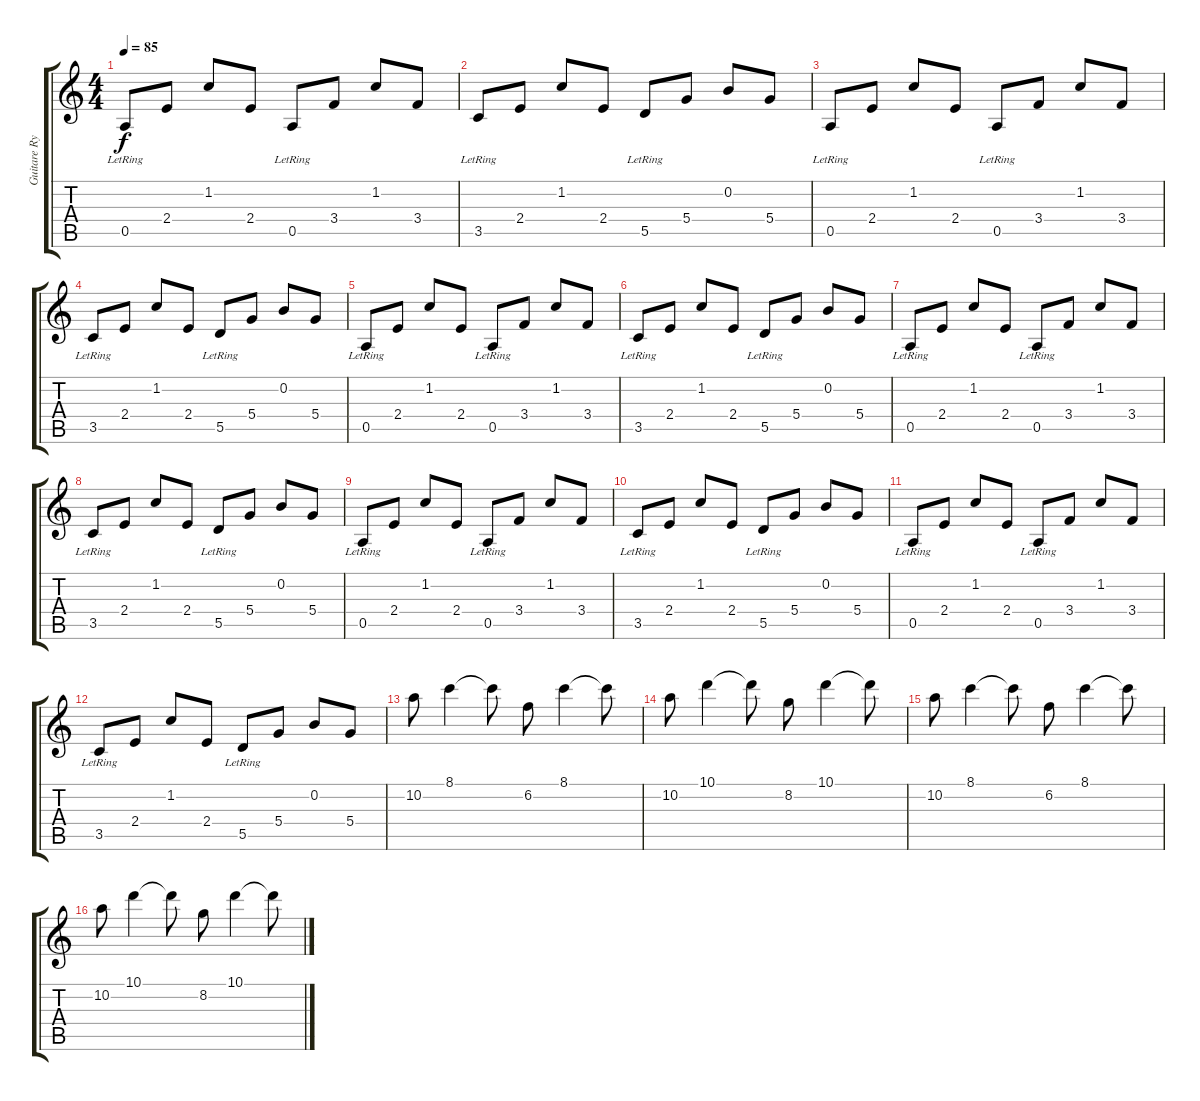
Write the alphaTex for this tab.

\track ("Guitare Rythm" "Guitare Ry") {instrument acousticguitarsteel}
\staff {score tabs}
\tuning (E4 B3 G3 D3 A2 E2) {hide}
\ts (4 4)
\tempo 85
\clef g2
\ks c
0.5{lr}.8{dy f} 2.4.8 1.2.8 2.4.8 0.5{lr}.8 3.4.8 1.2.8 3.4.8 |
3.5{lr}.8 2.4.8 1.2.8 2.4.8 5.5{lr}.8 5.4.8 0.2.8 5.4.8 |
0.5{lr}.8 2.4.8 1.2.8 2.4.8 0.5{lr}.8 3.4.8 1.2.8 3.4.8 |
3.5{lr}.8 2.4.8 1.2.8 2.4.8 5.5{lr}.8 5.4.8 0.2.8 5.4.8 |
0.5{lr}.8 2.4.8 1.2.8 2.4.8 0.5{lr}.8 3.4.8 1.2.8 3.4.8 |
3.5{lr}.8 2.4.8 1.2.8 2.4.8 5.5{lr}.8 5.4.8 0.2.8 5.4.8 |
0.5{lr}.8 2.4.8 1.2.8 2.4.8 0.5{lr}.8 3.4.8 1.2.8 3.4.8 |
3.5{lr}.8 2.4.8 1.2.8 2.4.8 5.5{lr}.8 5.4.8 0.2.8 5.4.8 |
0.5{lr}.8 2.4.8 1.2.8 2.4.8 0.5{lr}.8 3.4.8 1.2.8 3.4.8 |
3.5{lr}.8 2.4.8 1.2.8 2.4.8 5.5{lr}.8 5.4.8 0.2.8 5.4.8 |
0.5{lr}.8 2.4.8 1.2.8 2.4.8 0.5{lr}.8 3.4.8 1.2.8 3.4.8 |
3.5{lr}.8 2.4.8 1.2.8 2.4.8 5.5{lr}.8 5.4.8 0.2.8 5.4.8 |
10.2.8 8.1.4 8.1{t}.8 6.2.8 8.1.4 8.1{t}.8 |
10.2.8 10.1.4 10.1{t}.8 8.2.8 10.1.4 10.1{t}.8 |
10.2.8 8.1.4 8.1{t}.8 6.2.8 8.1.4 8.1{t}.8 |
10.2.8 10.1.4 10.1{t}.8 8.2.8 10.1.4 10.1{t}.8
